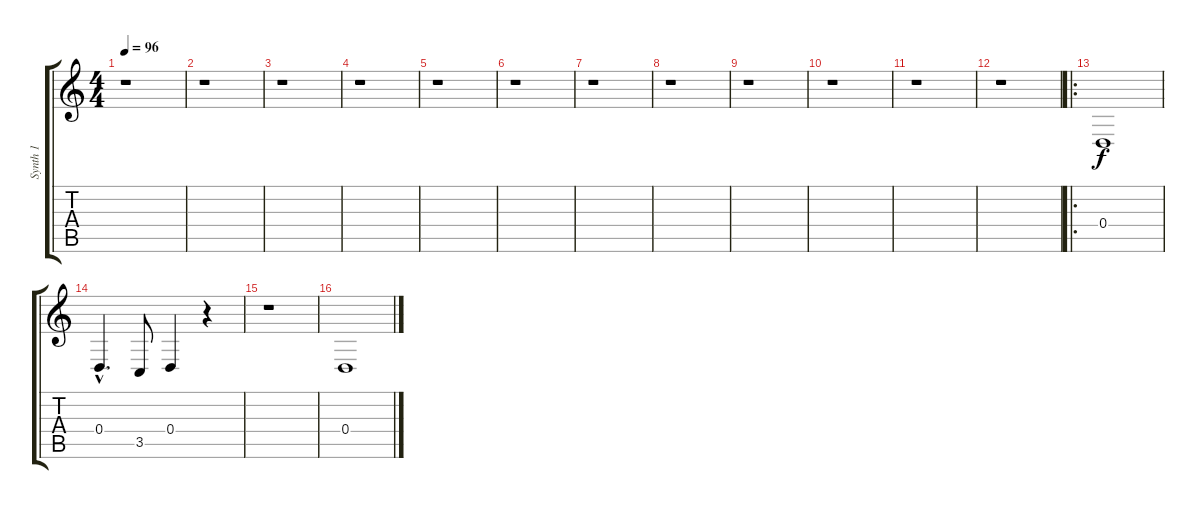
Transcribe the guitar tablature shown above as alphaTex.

\track ("Synth 1" "Synth 1") {instrument fx1rain}
\staff {score tabs}
\tuning (E4 B3 G3 D3 A2 E2) {hide}
\ts (4 4)
\tempo 96
\clef g2
\ks c
r.1{dy f instrument fx1rain} |
r.1 |
r.1 |
r.1 |
r.1 |
r.1 |
r.1 |
r.1 |
r.1 |
r.1 |
r.1 |
r.1 |
\ro
0.4.1 |
0.4{hac}.4{d} 3.5.8 0.4.4 r.4 |
r.1 |
0.4.1
